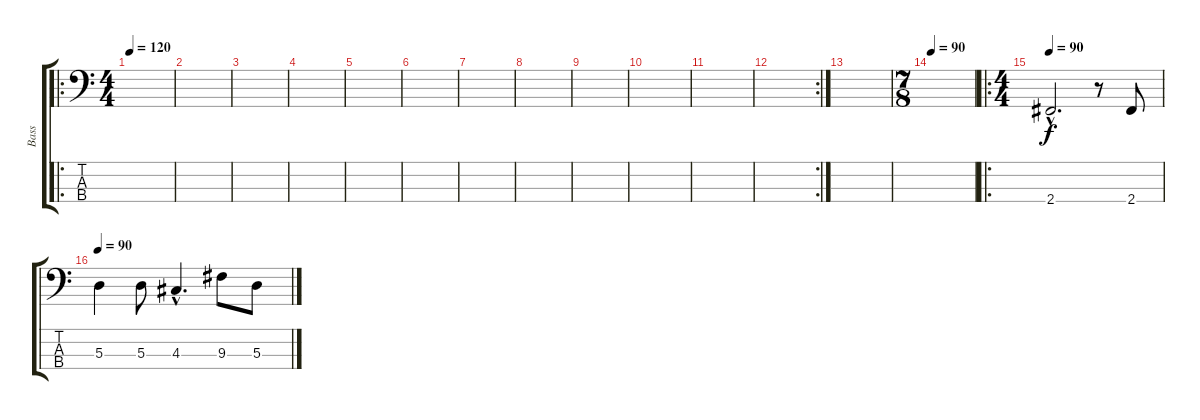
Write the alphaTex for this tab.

\track ("Bass" "Bass") {instrument electricbassfinger}
\staff {score tabs}
\tuning (G2 D2 A1 E1) {hide}
\ro
\ts (4 4)
\tempo 120
\clef f4
\ks c
|
|
|
|
|
|
|
|
|
|
|
\rc 2
|
|
\ts (7 8)
\tempo 90
|
\ro
\ts (4 4)
\tempo 90
2.4{hac}.2{d} r.8 2.4.8 |
\tempo 90
5.3.4 5.3.8 4.3{hac}.4{d} 9.3.8 5.3.8
